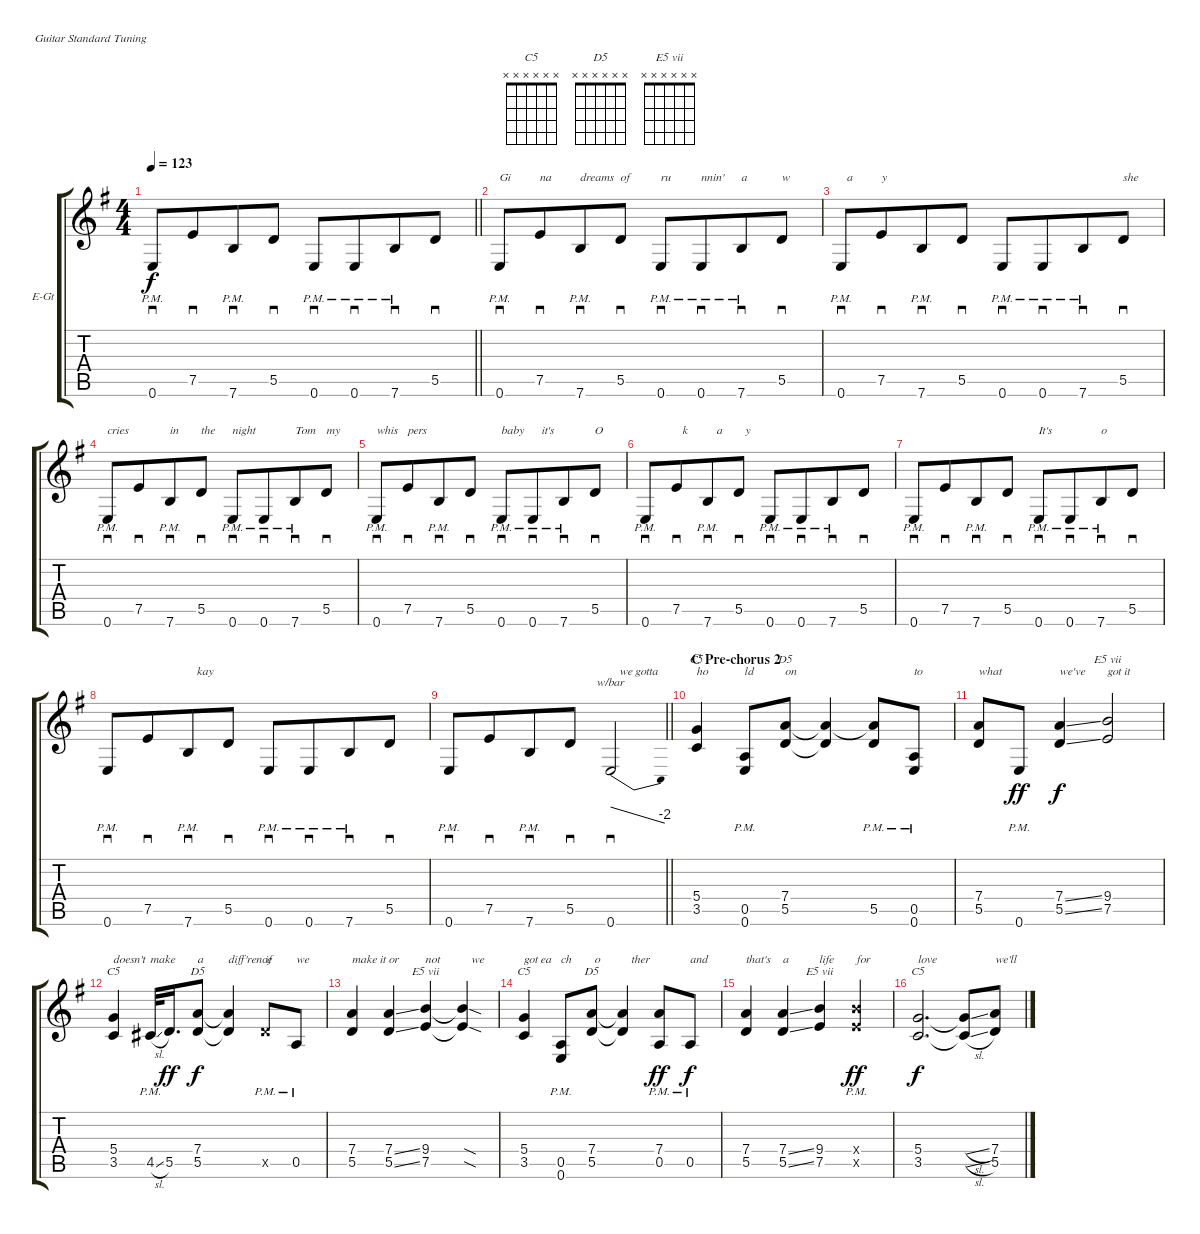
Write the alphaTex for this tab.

\bracketExtendMode groupsimilarinstruments
\firstSystemTrackNameOrientation horizontal
\otherSystemsTrackNameOrientation horizontal
\track ("guitar 1 / talkbox" "E-Gt") {instrument distortionguitar}
\staff {score tabs}
\tuning (E4 B3 G3 D3 A2 E2)
\chord ("C5" x x x x x x)
\chord ("D5" x x x x x x)
\chord ("E5 vii" x x x x x x)
\ts (4 4)
\tempo 123
\clef g2
\barLineRight lightlight
\ks g
0.6{pm}.8{sd dy f} 7.5.8{sd beam merge} 7.6{pm}.8{sd} 5.5.8{sd} 0.6{pm}.8{sd} 0.6{pm}.8{sd beam merge} 7.6{pm}.8{sd} 5.5.8{sd} |
0.6{pm}.8{sd txt "Gi"} 7.5.8{sd txt "na" beam merge} 7.6{pm}.8{sd txt "dreams"} 5.5.8{sd txt "of"} 0.6{pm}.8{sd txt "ru"} 0.6{pm}.8{sd txt "nnin'" beam merge} 7.6{pm}.8{sd txt "a"} 5.5.8{sd txt "w"} |
0.6{pm}.8{sd txt "  a"} 7.5.8{sd txt "y" beam merge} 7.6{pm}.8{sd} 5.5.8{sd} 0.6{pm}.8{sd} 0.6{pm}.8{sd beam merge} 7.6{pm}.8{sd} 5.5.8{sd txt "she"} |
0.6{pm}.8{sd txt "cries"} 7.5.8{sd beam merge} 7.6{pm}.8{sd txt "in"} 5.5.8{sd txt "the"} 0.6{pm}.8{sd txt "night"} 0.6{pm}.8{sd beam merge} 7.6{pm}.8{sd txt "Tom"} 5.5.8{sd txt "my"} |
0.6{pm}.8{sd txt "whis"} 7.5.8{sd txt "pers" beam merge} 7.6{pm}.8{sd} 5.5.8{sd} 0.6{pm}.8{sd txt "baby"} 0.6{pm}.8{sd txt "   it's" beam merge} 7.6{pm}.8{sd} 5.5.8{sd txt "O"} |
0.6{pm}.8{sd} 7.5.8{sd txt "  k" beam merge} 7.6{pm}.8{sd txt "   a"} 5.5.8{sd txt "  y"} 0.6{pm}.8{sd} 0.6{pm}.8{sd beam merge} 7.6{pm}.8{sd} 5.5.8{sd} |
0.6{pm}.8{sd} 7.5.8{sd beam merge} 7.6{pm}.8{sd} 5.5.8{sd} 0.6{pm}.8{sd txt "It's"} 0.6{pm}.8{sd beam merge} 7.6{pm}.8{sd txt "o"} 5.5.8{sd} |
0.6{pm}.8{sd} 7.5.8{sd beam merge} 7.6{pm}.8{sd txt "   kay"} 5.5.8{sd} 0.6{pm}.8{sd} 0.6{pm}.8{sd beam merge} 7.6{pm}.8{sd} 5.5.8{sd} |
\barLineRight lightlight
0.6{pm}.8{sd} 7.5.8{sd beam merge} 7.6{pm}.8{sd} 5.5.8{sd} 0.6.2{sd tbe (dive default 0 0 60 -8) txt "   we gotta"} |
\section ("" "C Pre-chorus 2 ")
(5.4 3.5).4{ch "C5" txt "ho"} (0.5{pm} 0.6{pm}).8{txt "ld"} (7.4 5.5).8{ch "D5" txt "on"} (7.4{t} 5.5{t}).4 (7.4{t} 5.5{pm}).8 (0.5{pm} 0.6{pm}).8{txt "to"} |
(7.4 5.5).8{txt "what"} 0.6{pm}.8{dy ff} (7.4{ss} 5.5{ss}).4{txt "we've" dy f} (9.4 7.5).2{ch "E5 vii" txt "got it"} |
(5.4 3.5).4{ch "C5" txt "doesn't"} 4.5{sl pm}.32{txt "make"} 5.5.16{d dy ff} (7.4 5.5).8{ch "D5" txt "a" dy f} (7.4{t} 5.5{t}).4{txt "diff'rence"} 5.5{pm x}.8{txt "if"} 0.5{pm}.8{txt "we"} |
(7.4 5.5).4{txt "make it"} (7.4{ss} 5.5{ss}).4{txt "or"} (9.4 7.5).4{ch "E5 vii" txt "not"} (9.4{sod t} 7.5{sod t}).4{txt "   we"} |
(5.4 3.5).4{ch "C5" txt "got ea"} (0.5{pm} 0.6{pm}).8{txt "ch"} (7.4 5.5).8{ch "D5" txt " o"} (7.4{t} 5.5{t}).4{txt "   ther"} (7.4{pm} 0.5{pm}).8{dy ff} 0.5{pm}.8{txt "and" dy f} |
(7.4 5.5).4{txt "that's"} (7.4{ss} 5.5{ss}).4{txt "a"} (9.4 7.5).4{ch "E5 vii" txt "life"} (9.4{x} 7.5{pm x}).4{txt "for" dy ff} |
(5.4 3.5).2{d ch "C5" txt "love" dy f} (5.4{sl t} 3.5{sl t}).8 (7.4 5.5).8{txt "we'll"}
